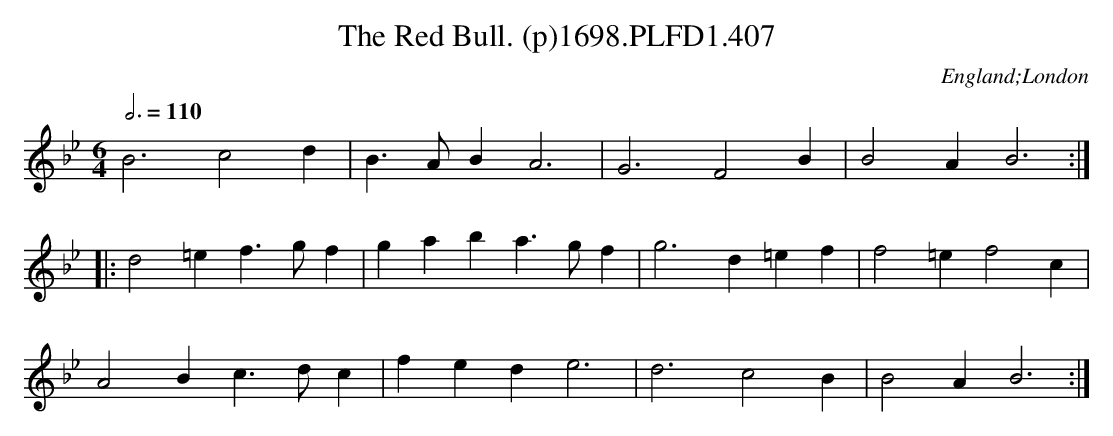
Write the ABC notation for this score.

X:1
T:Red Bull. (p)1698.PLFD1.407, The
M:6/4
L:1/4
Q:3/4=110
O:England;London
K:Bb
B3c2d|B>ABA3|G3F2B|B2AB3:|
|:d2=ef>gf|gaba>gf|g3d=ef|f2=ef2c|
A2Bc>dc|fede3|d3c2B|B2AB3:|
